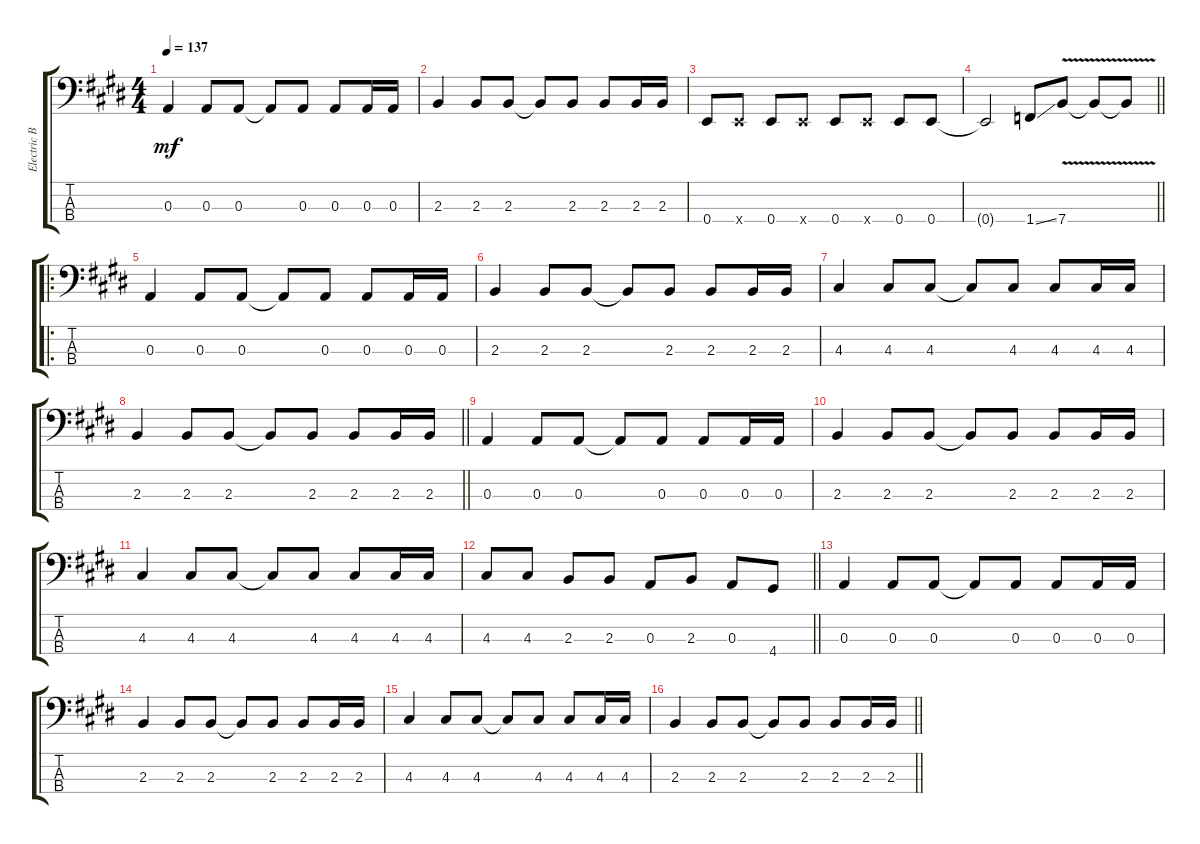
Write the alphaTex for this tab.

\track ("Electric Bass" "Electric B") {instrument electricbassfinger}
\staff {score tabs}
\tuning (G2 D2 A1 E1) {hide}
\ts (4 4)
\tempo 137
\clef f4
\ks e
0.3.4{dy mf} 0.3.8 0.3.8 0.3{t}.8 0.3.8 0.3.8 0.3.16 0.3.16 |
2.3.4 2.3.8 2.3.8 2.3{t}.8 2.3.8 2.3.8 2.3.16 2.3.16 |
0.4.8 0.4{x}.8 0.4.8 0.4{x}.8 0.4.8 0.4{x}.8 0.4.8 0.4.8 |
\barLineRight lightlight
0.4{t}.2 1.4{ss}.8 7.4{v}.8 7.4{v t}.8 7.4{v t}.8 |
\ro
0.3.4 0.3.8 0.3.8 0.3{t}.8 0.3.8 0.3.8 0.3.16 0.3.16 |
2.3.4 2.3.8 2.3.8 2.3{t}.8 2.3.8 2.3.8 2.3.16 2.3.16 |
4.3.4 4.3.8 4.3.8 4.3{t}.8 4.3.8 4.3.8 4.3.16 4.3.16 |
\barLineRight lightlight
2.3.4 2.3.8 2.3.8 2.3{t}.8 2.3.8 2.3.8 2.3.16 2.3.16 |
0.3.4 0.3.8 0.3.8 0.3{t}.8 0.3.8 0.3.8 0.3.16 0.3.16 |
2.3.4 2.3.8 2.3.8 2.3{t}.8 2.3.8 2.3.8 2.3.16 2.3.16 |
4.3.4 4.3.8 4.3.8 4.3{t}.8 4.3.8 4.3.8 4.3.16 4.3.16 |
\barLineRight lightlight
4.3.8 4.3.8 2.3.8 2.3.8 0.3.8 2.3.8 0.3.8 4.4.8 |
0.3.4 0.3.8 0.3.8 0.3{t}.8 0.3.8 0.3.8 0.3.16 0.3.16 |
2.3.4 2.3.8 2.3.8 2.3{t}.8 2.3.8 2.3.8 2.3.16 2.3.16 |
4.3.4 4.3.8 4.3.8 4.3{t}.8 4.3.8 4.3.8 4.3.16 4.3.16 |
\barLineRight lightlight
2.3.4 2.3.8 2.3.8 2.3{t}.8 2.3.8 2.3.8 2.3.16 2.3.16
